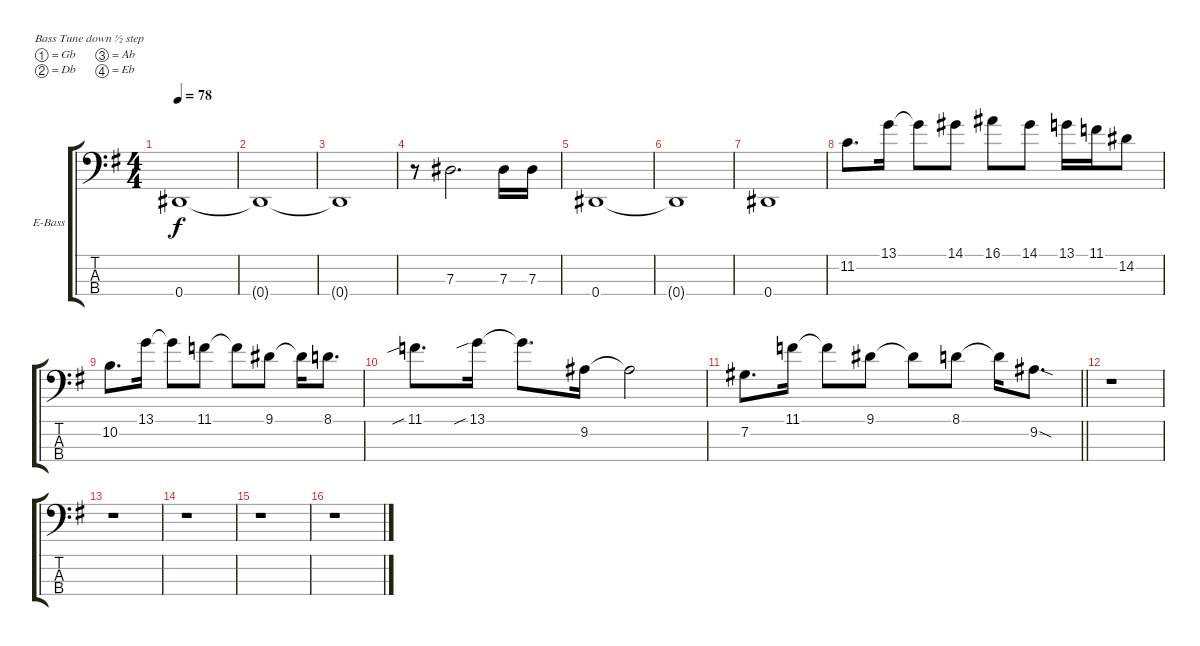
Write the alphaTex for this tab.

\bracketExtendMode groupsimilarinstruments
\firstSystemTrackNameOrientation horizontal
\otherSystemsTrackNameOrientation horizontal
\track ("Untitled" "E-Bass") {instrument electricbassfinger}
\staff {score tabs}
\tuning (Gb2 Db2 Ab1 Eb1)
\ts (4 4)
\section ("" " ")
\tempo 78
\clef f4
\ks g
0.4.1{dy f} |
0.4{t}.1 |
0.4{t}.1 |
r.8 7.3.2{d} 7.3.16 7.3.16 |
0.4.1 |
0.4{t}.1 |
0.4.1 |
11.2.8{d} 13.1.16 13.1{t}.8 14.1.8 16.1.8 14.1.8 13.1.16 11.1.16 14.2.8 |
10.2.8{d} 13.1.16 13.1{t}.8 11.1.8 11.1{t}.8 9.1.8 9.1{t}.16 8.1.8{d} |
11.1{sib}.8{d} 13.1{sib}.16 13.1{t}.8{d} 9.2.16 9.2{t}.2 |
\barLineRight lightlight
7.2.8{d} 11.1.16 11.1{t}.8 9.1.8 9.1{t}.8 8.1.8 8.1{t}.16 9.2{sod}.8{d} |
\section ("" " ")
r.1 |
r.1 |
r.1 |
r.1 |
r.1
